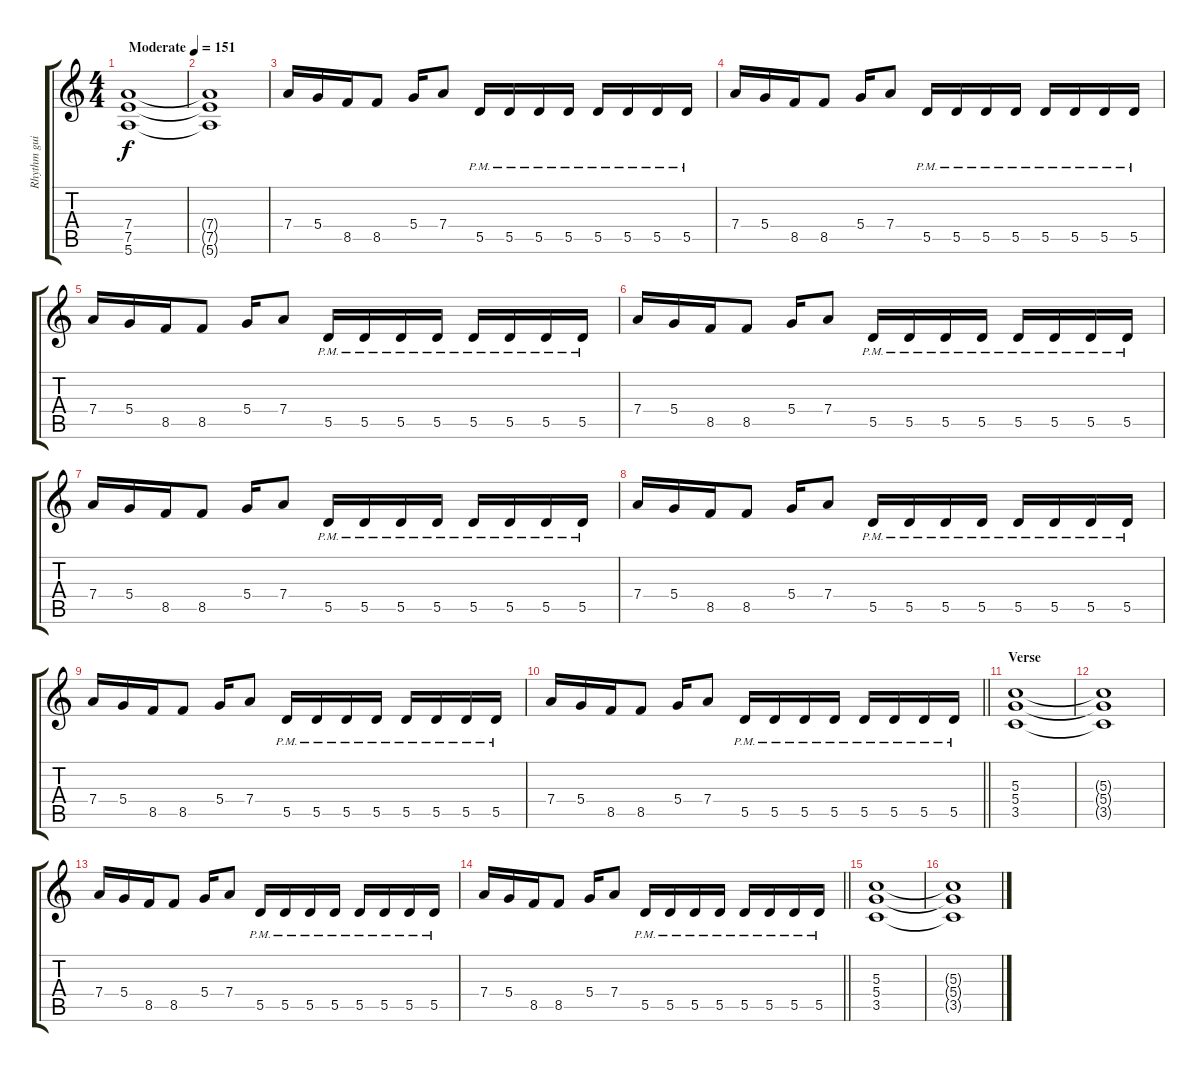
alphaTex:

\track ("Rhythm guitar" "Rhythm gui") {instrument distortionguitar}
\staff {score tabs}
\tuning (E4 B3 G3 D3 A2 E2) {hide}
\ts (4 4)
\tempo (151 "Moderate")
\clef g2
\ks c
(7.4 7.5 5.6).1{dy f instrument distortionguitar} |
(7.4{t} 7.5{t} 5.6{t}).1 |
7.4.16 5.4.16 8.5.16 8.5.8 5.4.16 7.4.8 5.5{pm}.16 5.5{pm}.16 5.5{pm}.16 5.5{pm}.16 5.5{pm}.16 5.5{pm}.16 5.5{pm}.16 5.5{pm}.16 |
7.4.16 5.4.16 8.5.16 8.5.8 5.4.16 7.4.8 5.5{pm}.16 5.5{pm}.16 5.5{pm}.16 5.5{pm}.16 5.5{pm}.16 5.5{pm}.16 5.5{pm}.16 5.5{pm}.16 |
7.4.16 5.4.16 8.5.16 8.5.8 5.4.16 7.4.8 5.5{pm}.16 5.5{pm}.16 5.5{pm}.16 5.5{pm}.16 5.5{pm}.16 5.5{pm}.16 5.5{pm}.16 5.5{pm}.16 |
7.4.16 5.4.16 8.5.16 8.5.8 5.4.16 7.4.8 5.5{pm}.16 5.5{pm}.16 5.5{pm}.16 5.5{pm}.16 5.5{pm}.16 5.5{pm}.16 5.5{pm}.16 5.5{pm}.16 |
7.4.16 5.4.16 8.5.16 8.5.8 5.4.16 7.4.8 5.5{pm}.16 5.5{pm}.16 5.5{pm}.16 5.5{pm}.16 5.5{pm}.16 5.5{pm}.16 5.5{pm}.16 5.5{pm}.16 |
7.4.16 5.4.16 8.5.16 8.5.8 5.4.16 7.4.8 5.5{pm}.16 5.5{pm}.16 5.5{pm}.16 5.5{pm}.16 5.5{pm}.16 5.5{pm}.16 5.5{pm}.16 5.5{pm}.16 |
7.4.16 5.4.16 8.5.16 8.5.8 5.4.16 7.4.8 5.5{pm}.16 5.5{pm}.16 5.5{pm}.16 5.5{pm}.16 5.5{pm}.16 5.5{pm}.16 5.5{pm}.16 5.5{pm}.16 |
\barLineRight lightlight
7.4.16 5.4.16 8.5.16 8.5.8 5.4.16 7.4.8 5.5{pm}.16 5.5{pm}.16 5.5{pm}.16 5.5{pm}.16 5.5{pm}.16 5.5{pm}.16 5.5{pm}.16 5.5{pm}.16 |
\section ("" "Verse")
(5.3 5.4 3.5).1 |
(5.3{t} 5.4{t} 3.5{t}).1 |
7.4.16 5.4.16 8.5.16 8.5.8 5.4.16 7.4.8 5.5{pm}.16 5.5{pm}.16 5.5{pm}.16 5.5{pm}.16 5.5{pm}.16 5.5{pm}.16 5.5{pm}.16 5.5{pm}.16 |
\barLineRight lightlight
7.4.16 5.4.16 8.5.16 8.5.8 5.4.16 7.4.8 5.5{pm}.16 5.5{pm}.16 5.5{pm}.16 5.5{pm}.16 5.5{pm}.16 5.5{pm}.16 5.5{pm}.16 5.5{pm}.16 |
(5.3 5.4 3.5).1 |
(5.3{t} 5.4{t} 3.5{t}).1
